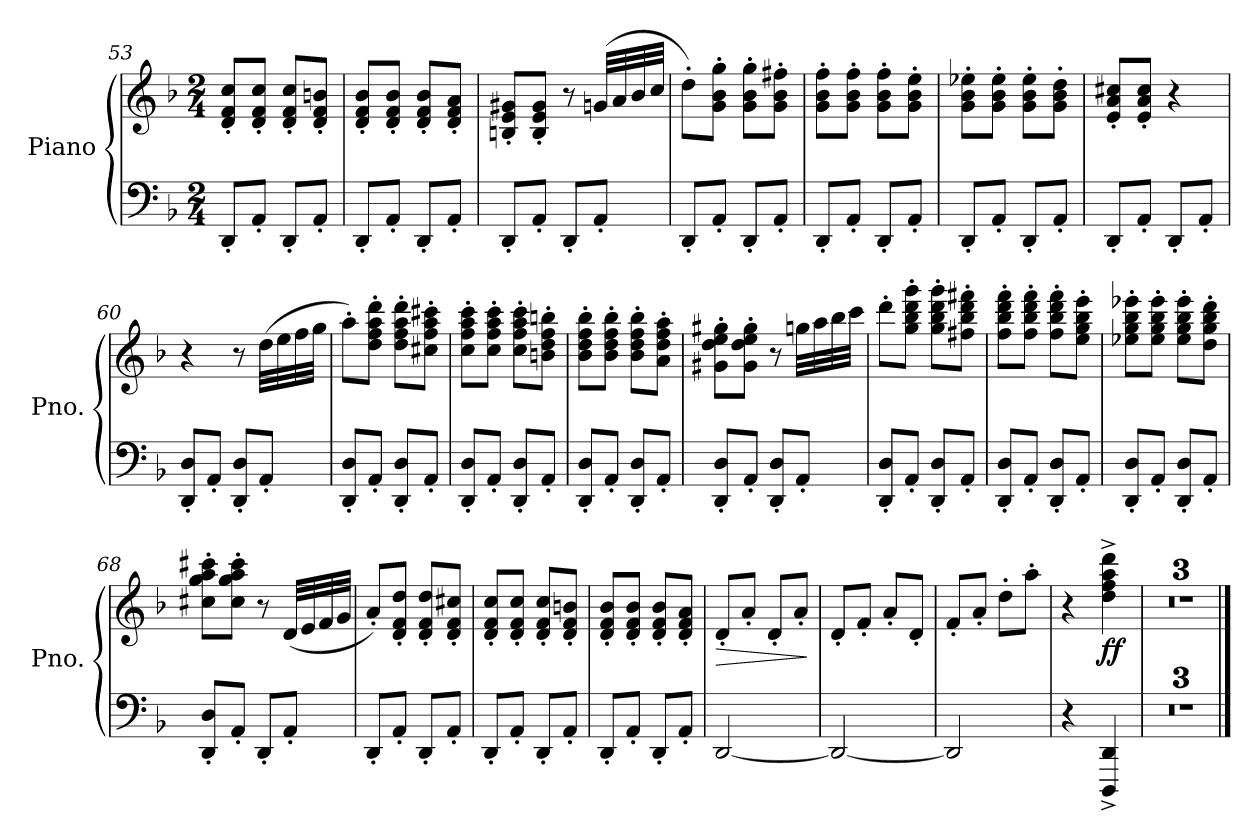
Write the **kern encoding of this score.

**kern	**kern	**dynam
*part1	*part1	*part1
*staff2	*staff1	*staff1/2
*I"Piano	*	*
*I'Pno.	*	*
!!LO:LB:g=z
*clefF4	*clefG2	*
*k[b-]	*k[b-]	*
*M2/4	*M2/4	*
=53	=53	=53
8DD'/L	8d/' 8f/' 8cc/'L	.
8AA'/J	8d/' 8f/' 8cc/'J	.
8DD'/L	8d/' 8f/' 8cc/'L	.
8AA'/J	8d/' 8f/' 8bn/'J	.
=54	=54	=54
8DD'/L	8d/' 8f/' 8b-/'L	.
8AA'/J	8d/' 8f/' 8b-/'J	.
8DD'/L	8d/' 8f/' 8b-/'L	.
8AA'/J	8d/' 8f/' 8a/'J	.
=55	=55	=55
8DD'/L	8Bn/' 8e/' 8g#X/'L	.
8AA'/J	8B/' 8e/' 8g#/'J	.
8DD'/L	8r	.
8AA'/J	(32gn/LLL	.
.	32a/	.
.	32b-/	.
.	32cc/JJJ	.
=56	=56	=56
8DD'/L	8dd'\L)	.
8AA'/J	8g\' 8b-\' 8gg\'J	.
8DD'/L	8g\' 8b-\' 8gg\'L	.
8AA'/J	8g\' 8b-\' 8ff#X\'J	.
=57	=57	=57
8DD'/L	8g\' 8b-\' 8ff\'L	.
8AA'/J	8g\' 8b-\' 8ff\'J	.
8DD'/L	8g\' 8b-\' 8ff\'L	.
8AA'/J	8g\' 8b-\' 8ee\'J	.
=58	=58	=58
8DD'/L	8g\' 8b-\' 8ee-X\'L	.
8AA'/J	8g\' 8b-\' 8ee-\'J	.
8DD'/L	8g\' 8b-\' 8ee-\'L	.
8AA'/J	8g\' 8b-\' 8dd\'J	.
=59	=59	=59
8DD'/L	8e/' 8a/' 8cc#X/'L	.
8AA'/J	8e/' 8a/' 8cc#/'J	.
8DD'/L	4r	.
8AA'/J	.	.
!!LO:LB:g=z
=60	=60	=60
8DD/' 8D/'L	4r	.
8AA'/J	.	.
8DD/' 8D/'L	8r	.
8AA'/J	(32dd\LLL	.
.	32ee\	.
.	32ff\	.
.	32gg\JJJ	.
=61	=61	=61
8DD/' 8D/'L	8aa'\L)	.
8AA'/J	8dd\' 8ff\' 8aa\' 8ddd\'J	.
8DD/' 8D/'L	8dd\' 8ff\' 8aa\' 8ddd\'L	.
8AA'/J	8cc#X\' 8ff\' 8aa\' 8ccc#X\'J	.
=62	=62	=62
8DD/' 8D/'L	8cc\' 8ff\' 8aa\' 8ccc\'L	.
8AA'/J	8cc\' 8ff\' 8aa\' 8ccc\'J	.
8DD/' 8D/'L	8cc\' 8ff\' 8aa\' 8ccc\'L	.
8AA'/J	8bn\' 8dd\' 8ff\' 8bbn\'J	.
=63	=63	=63
8DD/' 8D/'L	8b-\' 8dd\' 8ff\' 8bb-\'L	.
8AA'/J	8b-\' 8dd\' 8ff\' 8bb-\'J	.
8DD/' 8D/'L	8b-\' 8dd\' 8ff\' 8bb-\'L	.
8AA'/J	8a\' 8dd\' 8ff\' 8aa\'J	.
=64	=64	=64
8DD/' 8D/'L	8g#X\' 8dd\' 8ee\' 8gg#X\'L	.
8AA'/J	8g#\' 8dd\' 8ee\' 8gg#\'J	.
8DD/' 8D/'L	8r	.
8AA'/J	32ggn\LLL	.
.	32aa\	.
.	32bb-\	.
.	32ccc\JJJ	.
=65	=65	=65
8DD/' 8D/'L	8ddd'\L	.
8AA'/J	8gg\' 8bb-\' 8ddd\' 8ggg\'J	.
8DD/' 8D/'L	8gg\' 8bb-\' 8ddd\' 8ggg\'L	.
8AA'/J	8ff#X\' 8bb-\' 8ddd\' 8fff#X\'J	.
!!LO:LB:g=z
=66	=66	=66
8DD/' 8D/'L	8ff\' 8bb-\' 8ddd\' 8fff\'L	.
8AA'/J	8ff\' 8bb-\' 8ddd\' 8fff\'J	.
8DD/' 8D/'L	8ff\' 8bb-\' 8ddd\' 8fff\'L	.
8AA'/J	8ee\' 8gg\' 8bb-\' 8eee\'J	.
=67	=67	=67
8DD/' 8D/'L	8ee-X\' 8gg\' 8bb-\' 8eee-X\'L	.
8AA'/J	8ee-\' 8gg\' 8bb-\' 8eee-\'J	.
8DD/' 8D/'L	8ee-\' 8gg\' 8bb-\' 8eee-\'L	.
8AA'/J	8dd\' 8gg\' 8bb-\' 8ddd\'J	.
=68	=68	=68
8DD/' 8D/'L	8cc#X\' 8gg\' 8aa\' 8ccc#X\'L	.
8AA'/J	8cc#\' 8gg\' 8aa\' 8ccc#\'J	.
8DD'/L	8r	.
8AA'/J	(32d/LLL	.
.	32e/	.
.	32f/	.
.	32g/JJJ	.
=69	=69	=69
8DD'/L	8a'/L)	.
8AA'/J	8d/' 8f/' 8dd/'J	.
8DD'/L	8d/' 8f/' 8dd/'L	.
8AA'/J	8d/' 8f/' 8cc#X/'J	.
=70	=70	=70
8DD'/L	8d/' 8f/' 8cc/'L	.
8AA'/J	8d/' 8f/' 8cc/'J	.
8DD'/L	8d/' 8f/' 8cc/'L	.
8AA'/J	8d/' 8f/' 8bn/'J	.
=71	=71	=71
8DD'/L	8d/' 8f/' 8b-/'L	.
8AA'/J	8d/' 8f/' 8b-/'J	.
8DD'/L	8d/' 8f/' 8b-/'L	.
8AA'/J	8d/' 8f/' 8a/'J	.
=72	=72	=72
!	!	!LO:HP:b
[2DD/	8d'/L	>
.	8a'/J	.
.	8d'/L	.
.	8a'/J	.
.	.	]
!!LO:LB:g=z
=73	=73	=73
2DD/_	8d'/L	.
.	8f'/J	.
.	8a'/L	.
.	8d'/J	.
=74	=74	=74
2DD/]	8f'/L	.
.	8a'/J	.
.	8dd'\L	.
.	8aa'\J	.
=75	=75	=75
4r	4r	.
!	!	!LO:DY:b
4DDD/^ 4DD/^	4dd\^ 4ff\^ 4aa\^ 4ddd\^	ff
=76	=76	=76
2r	2r	.
=77	=77	=77
2r	2r	.
=78	=78	=78
2r	2r	.
==	==	==
*-	*-	*-
